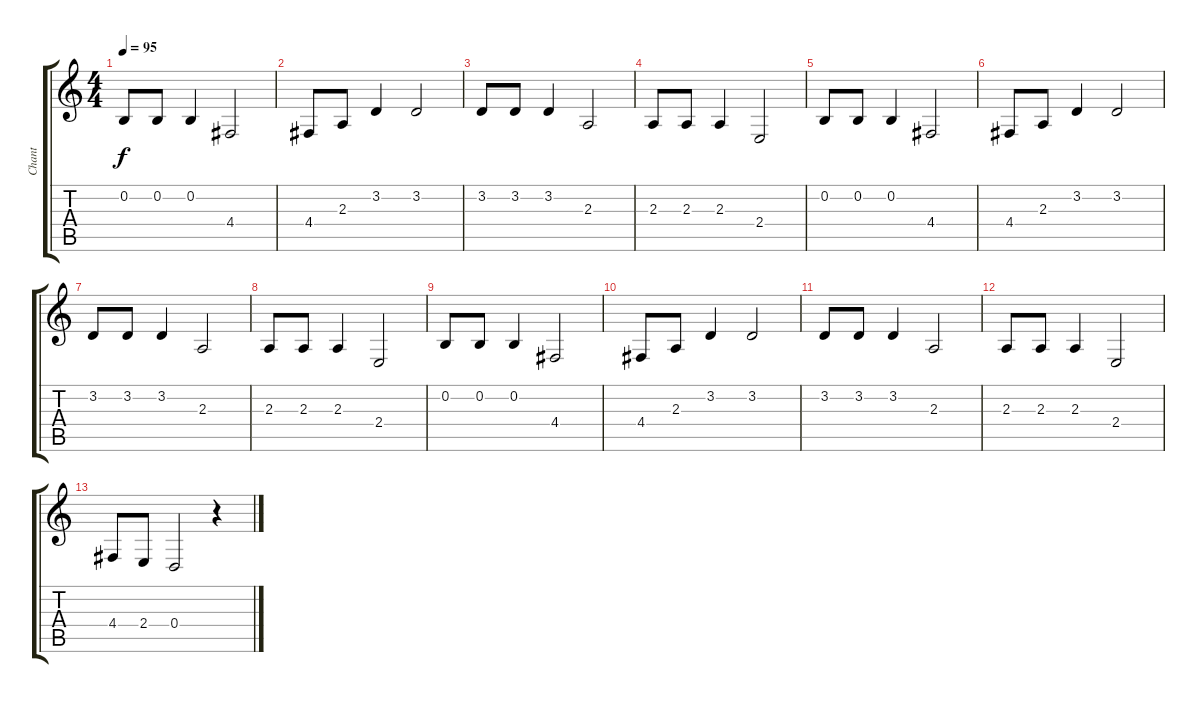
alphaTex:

\track ("Chant" "Chant") {instrument violin}
\staff {score tabs}
\tuning (E4 B3 G3 D3 A2 E2) {hide}
\ts (4 4)
\tempo 95
\clef g2
\ks c
0.2.8{dy f} 0.2.8 0.2.4 4.4.2 |
4.4.8 2.3.8 3.2.4 3.2.2 |
3.2.8 3.2.8 3.2.4 2.3.2 |
2.3.8 2.3.8 2.3.4 2.4.2 |
0.2.8 0.2.8 0.2.4 4.4.2 |
4.4.8 2.3.8 3.2.4 3.2.2 |
3.2.8 3.2.8 3.2.4 2.3.2 |
2.3.8 2.3.8 2.3.4 2.4.2 |
0.2.8 0.2.8 0.2.4 4.4.2 |
4.4.8 2.3.8 3.2.4 3.2.2 |
3.2.8 3.2.8 3.2.4 2.3.2 |
2.3.8 2.3.8 2.3.4 2.4.2 |
4.4.8 2.4.8 0.4.2 r.4
